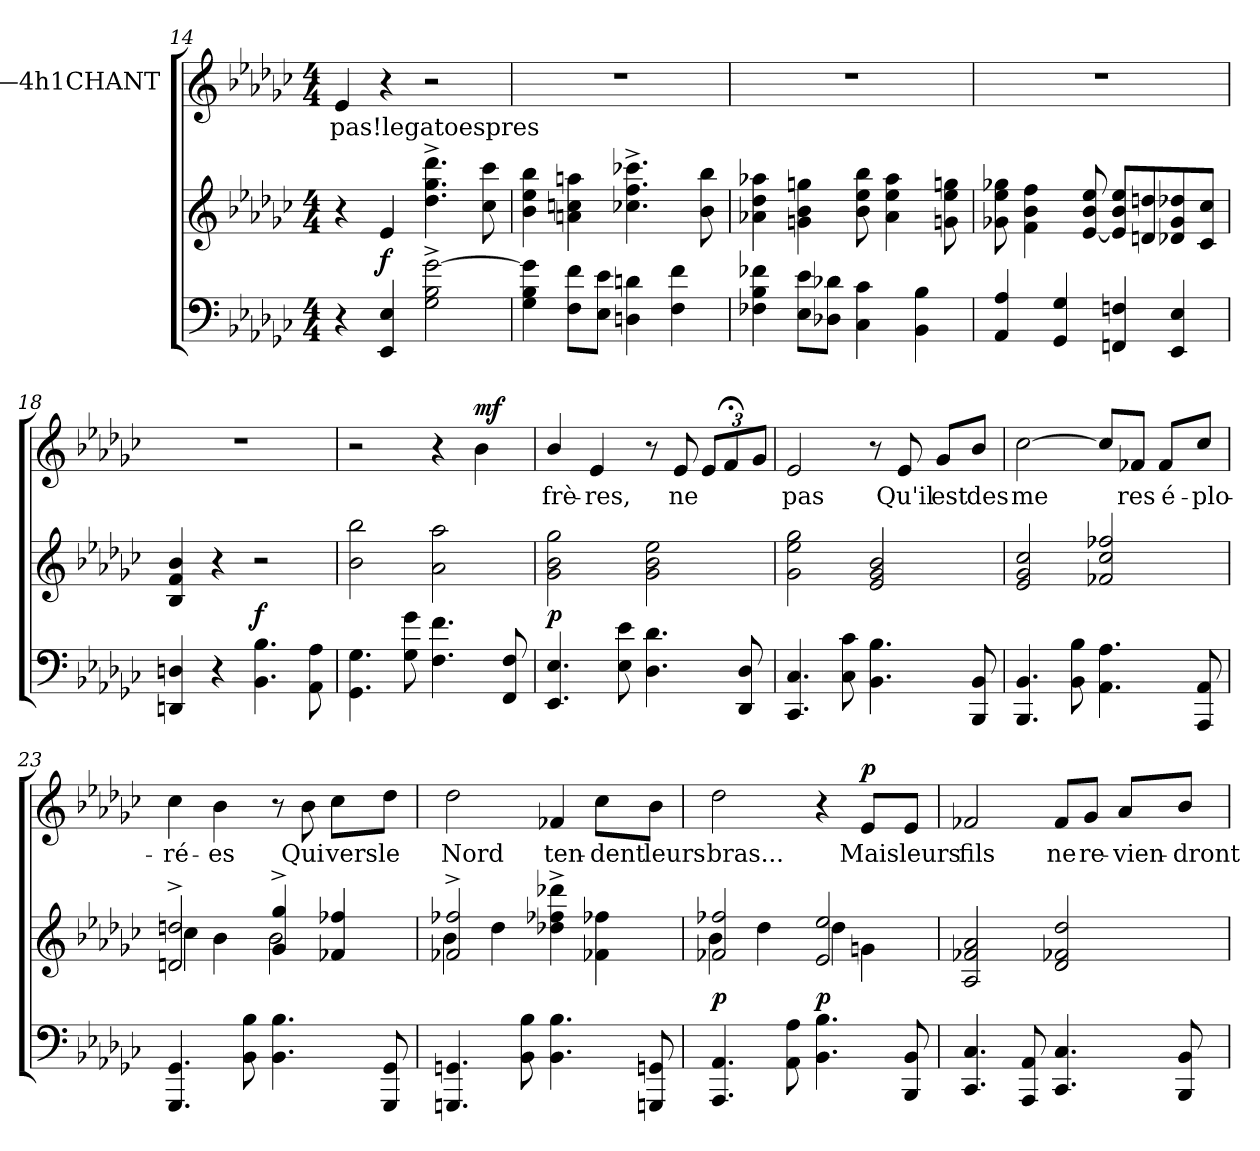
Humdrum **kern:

**kern	**dynam	**kern	**kern	**text	**dynam
*part3	*part3	*part2	*part1	*part1	*part1
*staff3	*staff3	*staff2	*staff1	*staff1	*staff1
*	*	*	*I"—4h1CHANT	*	*
*clefF4	*	*clefG2	*clefG2	*	*
*k[b-e-a-d-g-c-]	*	*k[b-e-a-d-g-c-]	*k[b-e-a-d-g-c-]	*	*
*M4/4	*	*M4/4	*M4/4	*	*
=14	=14	=14	=14	=14	=14
4r	.	4r	4e-i/	pas!legatoespres	.
!	!LO:DY:a	!	!	!	!
4E-j/ 4EE-j/	f	4e-i/	4r	.	.
2G-j^>\ 2B-j^>\ [2g-j^>\	.	4.dd-i^>\ 4.gg-i^>\ 4.ddd-i^>\	2r	.	.
.	.	8cc-i\ 8ccc-i\	.	.	.
=15	=15	=15	=15	=15	=15
4G-j\ 4B-j\ 4g-j]\	.	4b-i\ 4ee-i\ 4bb-i\	1r	.	.
8Fj\ 8fj\L	.	4ani\ 4ccni\ 4aani\	.	.	.
8E-j\ 8e-j\J	.	.	.	.	.
4Dnj\ 4dnj\	.	4.cc-Xi^>\ 4.ffi^>\ 4.ccc-Xi^>\	.	.	.
4Fj\ 4fj\	.	.	.	.	.
.	.	8b-i\ 8bb-i\	.	.	.
!!LO:LB:g=z
=16	=16	=16	=16	=16	=16
4F-Xj\ 4B-j\ 4f-Xj\	.	4a-Xi\ 4dd-i\ 4aa-Xi\	1r	.	.
8E-j\ 8e-j\L	.	4gni\ 4b-i\ 4ggni\	.	.	.
8D-Xj\ 8d-Xj\J	.	.	.	.	.
4C-j\ 4c-j\	.	8b-i\ 8ee-i\ 8bb-i\	.	.	.
.	.	4a-i\ 4ee-i\ 4aa-i\	.	.	.
4BB-j\ 4B-j\	.	.	.	.	.
.	.	8gni\ 8ee-i\ 8ggni\	.	.	.
=17	=17	=17	=17	=17	=17
4A-j/ 4AA-j/	.	8g-Xi\ 8ee-i\ 8gg-Xi\	1r	.	.
.	.	4fi\ 4b-i\ 4ffi\	.	.	.
4G-j/ 4GG-j/	.	.	.	.	.
.	.	8ee-i/ 8b-i/ [8e-i/	.	.	.
4Fnj/ 4FFnj/	.	8ee-i/ 8b-i/ 8e-i]/L	.	.	.
.	.	8ddni/ 8dni/	.	.	.
4E-j/ 4EE-j/	.	8dd-Xi/ 8g-i/ 8d-Xi/	.	.	.
.	.	8cc-i/ 8c-i/J	.	.	.
=18	=18	=18	=18	=18	=18
4Dnj/ 4DDnj/	.	4b-i/ 4fi/ 4B-i/	1r	.	.
4r	.	4r	.	.	.
!	!LO:DY:a	!	!	!	!
4.BB-j\ 4.B-j\	f	2r	.	.	.
8AA-j\ 8A-j\	.	.	.	.	.
=19	=19	=19	=19	=19	=19
4.GG-j\ 4.G-j\	.	2b-i\ 2bb-i\	2r	.	.
8G-j\ 8g-j\	.	.	.	.	.
4.Fj\ 4.fj\	.	2a-i\ 2aa-i\	4r	.	.
!	!	!	!	!	!LO:DY:a
.	.	.	4b-i\	.	mf
8Fj/ 8FFj/	.	.	.	.	.
!!LO:LB:g=z
=20	=20	=20	=20	=20	=20
!	!LO:DY:a	!	!	!	!
4.E-j/ 4.EE-j/	p	2g-i\ 2b-i\ 2gg-i\	4b-i/	frè-	.
.	.	.	4e-i/	res,	.
8E-j\ 8e-j\	.	.	.	.	.
4.D-j\ 4.d-j\	.	2g-i\ 2b-i\ 2ee-i\	8r	.	.
.	.	.	8e-i/	ne	.
.	.	.	12e-i/L	.	.
.	.	.	12f;i/	.	.
8D-j/ 8DD-j/	.	.	.	.	.
.	.	.	12g-i/J	.	.
=21	=21	=21	=21	=21	=21
4.C-j/ 4.CC-j/	.	2g-i\ 2gg-i\ 2ee-i\	2e-i/	pas	.
8C-j\ 8c-j\	.	.	.	.	.
4.BB-j\ 4.B-j\	.	2e-i/ 2b-i/ 2g-i/	8r	.	.
.	.	.	8e-i/	Qu'il	.
.	.	.	8g-i/L	est	.
8BB-j/ 8BBB-j/	.	.	8b-i/J	des	.
=22	=22	=22	=22	=22	=22
4.BB-j/ 4.BBB-j/	.	2cc-i/ 2g-i/ 2e-i/	[2cc-i\	me-	.
8BB-j\ 8B-j\	.	.	.	.	.
4.AA-j\ 4.A-j\	.	2ff-Xi/ 2cc-i/ 2f-Xi/	8cc-i/L]	--	.
.	.	.	8f-Xi/J	res	.
.	.	.	8f-i/L	é-	.
8AA-j/ 8AAA-j/	.	.	8cc-i/J	plo-	.
!!LO:PB:g=z
=23	=23	=23	=23	=23	=23
*	*	*^	*	*	*
4.GG-j/ 4.GGG-j/	.	2ddni^>/ 2dni^>/	4cc-Z\	4cc-i\	ré-	.
.	.	.	4b-Z\	4b-i\	es	.
8BB-j\ 8B-j\	.	.	.	.	.	.
4.BB-j\ 4.B-j\	.	4gg-i^>/ 4g-i^>/	2b-Z\	8r	.	.
.	.	.	.	8b-i\	Qui	.
.	.	4ff-Xi/ 4f-Xi/	.	8cc-i\L	vers	.
8GG-j/ 8GGG-j/	.	.	.	8dd-i\J	le	.
=24	=24	=24	=24	=24	=24	=24
4.GGnj/ 4.GGGnj/	.	2ff-Xi^>/ 2f-Xi^>/	4b-Z\	2dd-i\	Nord	.
.	.	.	4dd-Z\	.	.	.
8BB-j\ 8B-j\	.	.	.	.	.	.
4.BB-j\ 4.B-j\	.	4dd-Xi^>\ 4ff-Xi^>\ 4ddd-Xi^>\	2ryy	4f-Xi/	ten-	.
.	.	4f-Xi\ 4ff-Xi\	.	8cc-i\L	dent	.
8GGnj/ 8GGGnj/	.	.	.	8b-i\J	leurs	.
=25	=25	=25	=25	=25	=25	=25
!	!LO:DY:a	!	!	!	!	!
4.AA-j/ 4.AAA-j/	p	2ff-Xi/ 2f-Xi/	4b-Z\	2dd-i\	bras...	.
.	.	.	4dd-Z\	.	.	.
8AA-j\ 8A-j\	.	.	.	.	.	.
!	!LO:DY:a	!	!	!	!	!
4.BB-j\ 4.B-j\	p	2ee-i/ 2e-i/	4dd-Z\	4r	.	.
!	!	!	!	!	!	!LO:DY:a
.	.	.	4gnZ\	8e-i/L	Mais	p
8BB-j/ 8BBB-j/	.	.	.	8e-i/J	leurs	.
*	*	*v	*v	*	*	*
!!LO:LB:g=z
=26	=26	=26	=26	=26	=26
4.C-j/ 4.CC-j/	.	2a-i/ 2f-Xi/ 2A-i/	2f-Xi/	fils	.
8AA-j/ 8AAA-j/	.	.	.	.	.
4.C-j/ 4.CC-j/	.	2d-i/ 2dd-i/ 2f-Xi/	8f-i/L	ne	.
.	.	.	8g-i/J	re-	.
.	.	.	8a-i/L	vien-	.
8BB-j/ 8BBB-j/	.	.	8b-i/J	dront	.
=	=	=	=	=	=
*-	*-	*-	*-	*-	*-
